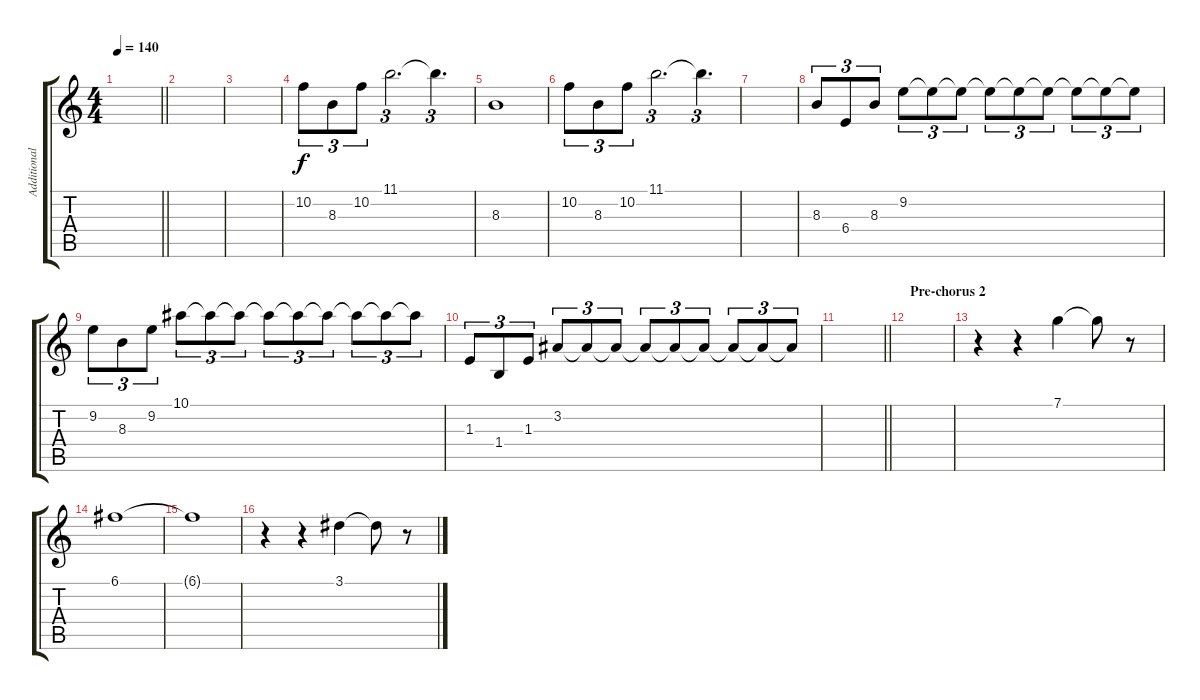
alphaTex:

\track ("Additional guitar 1/brass" "Additional") {instrument overdrivenguitar}
\staff {score tabs}
\tuning (C4 G3 Eb3 Bb2 F2 C2) {hide}
\ts (4 4)
\tempo 140
\clef g2
\barLineRight lightlight
\ks c
|
|
|
10.2.8{tu (3 2) dy f instrument brasssection} 8.3.8{tu (3 2)} 10.2.8{tu (3 2)} 11.1.2{d tu (3 2) volume 16} 11.1{t}.4{d tu (3 2)} |
8.3.1{volume 13} |
10.2.8{tu (3 2) instrument brasssection} 8.3.8{tu (3 2)} 10.2.8{tu (3 2)} 11.1.2{d tu (3 2) volume 16} 11.1{t}.4{d tu (3 2)} |
|
8.3.8{tu (3 2)} 6.4.8{tu (3 2)} 8.3.8{tu (3 2)} 9.2.8{tu (3 2) volume 15} 9.2{t}.8{tu (3 2)} 9.2{t}.8{tu (3 2)} 9.2{t}.8{tu (3 2)} 9.2{t}.8{tu (3 2)} 9.2{t}.8{tu (3 2)} 9.2{t}.8{tu (3 2)} 9.2{t}.8{tu (3 2)} 9.2{t}.8{tu (3 2)} |
9.2.8{tu (3 2) volume 13} 8.3.8{tu (3 2)} 9.2.8{tu (3 2)} 10.1.8{tu (3 2) volume 16} 10.1{t}.8{tu (3 2)} 10.1{t}.8{tu (3 2)} 10.1{t}.8{tu (3 2)} 10.1{t}.8{tu (3 2)} 10.1{t}.8{tu (3 2)} 10.1{t}.8{tu (3 2)} 10.1{t}.8{tu (3 2)} 10.1{t}.8{tu (3 2)} |
1.3.8{tu (3 2) volume 13} 1.4.8{tu (3 2)} 1.3.8{tu (3 2)} 3.2.8{tu (3 2) volume 16} 3.2{t}.8{tu (3 2)} 3.2{t}.8{tu (3 2)} 3.2{t}.8{tu (3 2)} 3.2{t}.8{tu (3 2)} 3.2{t}.8{tu (3 2)} 3.2{t}.8{tu (3 2)} 3.2{t}.8{tu (3 2)} 3.2{t}.8{tu (3 2)} |
\barLineRight lightlight
|
\section ("" "Pre-chorus 2")
|
r.4 r.4 7.1.4 7.1{t}.8 r.8 |
6.1.1 |
6.1{t}.1 |
r.4 r.4 3.1.4 3.1{t}.8 r.8
